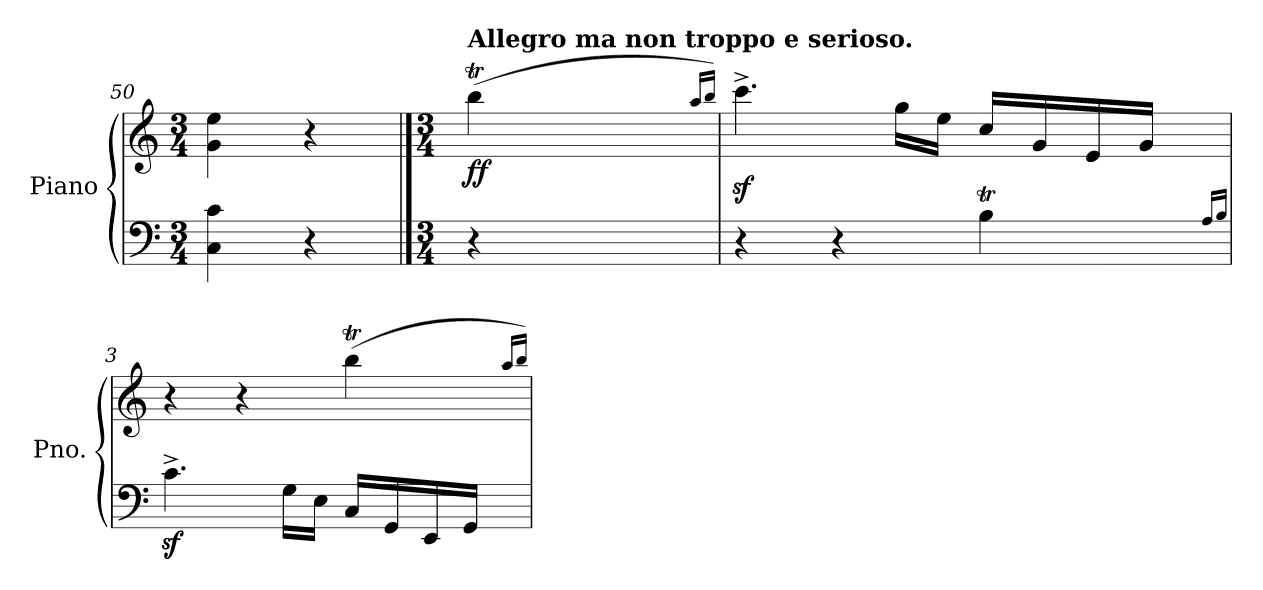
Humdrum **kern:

**kern	**kern	**dynam
*part1	*part1	*part1
*staff2	*staff1	*staff1/2
*I"Piano	*	*
*I'Pno.	*	*
*clefF4	*clefG2	*
*k[]	*k[]	*
*M3/4	*M3/4	*
=50	=50	=50
4C\ 4c\	4g\ 4ee\	.
4r	4r	.
!!LO:LB:g=z
==1	==1	==1
*M3/4	*M3/4	*
*	*^	*
!	!LO:TX:a:B:t=Allegro ma non troppo e serioso.	!	!
!	!	!	!LO:DY:b
4r	(<4bbt\	32ccc!yy	ff
.	.	32bb!yy	.
.	.	32ccc!yy	.
.	.	32bb!yy	.
.	.	32ccc!yy	.
.	.	32bb!yy	.
.	.	32aa!yy	.
.	.	32bb!yy	.
*	*v	*v	*
.	16qaa/LL	.
.	16qbb/JJ)	.
=2	=2	=2
*^	*	*
4r	2ryy	4.cccz<^\	.
4r	.	.	.
.	.	16gg\LL	.
.	.	16ee\JJ	.
4Bt\	32c!yy	16cc/LL	.
.	32B!yy	.	.
.	32c!yy	16g/	.
.	32B!yy	.	.
.	32c!yy	16e/	.
.	32B!yy	.	.
.	32A!yy	16g/JJ	.
.	32B!yy	.	.
*v	*v	*	*
16qA/LL	.	.
16qB/JJ	.	.
=3	=3	=3
*	*^	*
4.cz<^\	4r	2ryy	.
.	4r	.	.
16G\LL	.	.	.
16E\JJ	.	.	.
16C/LL	(<4bbt\	32ccc!yy	.
.	.	32bb!yy	.
16GG/	.	32ccc!yy	.
.	.	32bb!yy	.
16EE/	.	32ccc!yy	.
.	.	32bb!yy	.
16GG/JJ	.	32aa!yy	.
.	.	32bb!yy	.
*	*v	*v	*
.	16qaa/LL	.
.	16qbb/JJ)	.
=	=	=
*-	*-	*-
